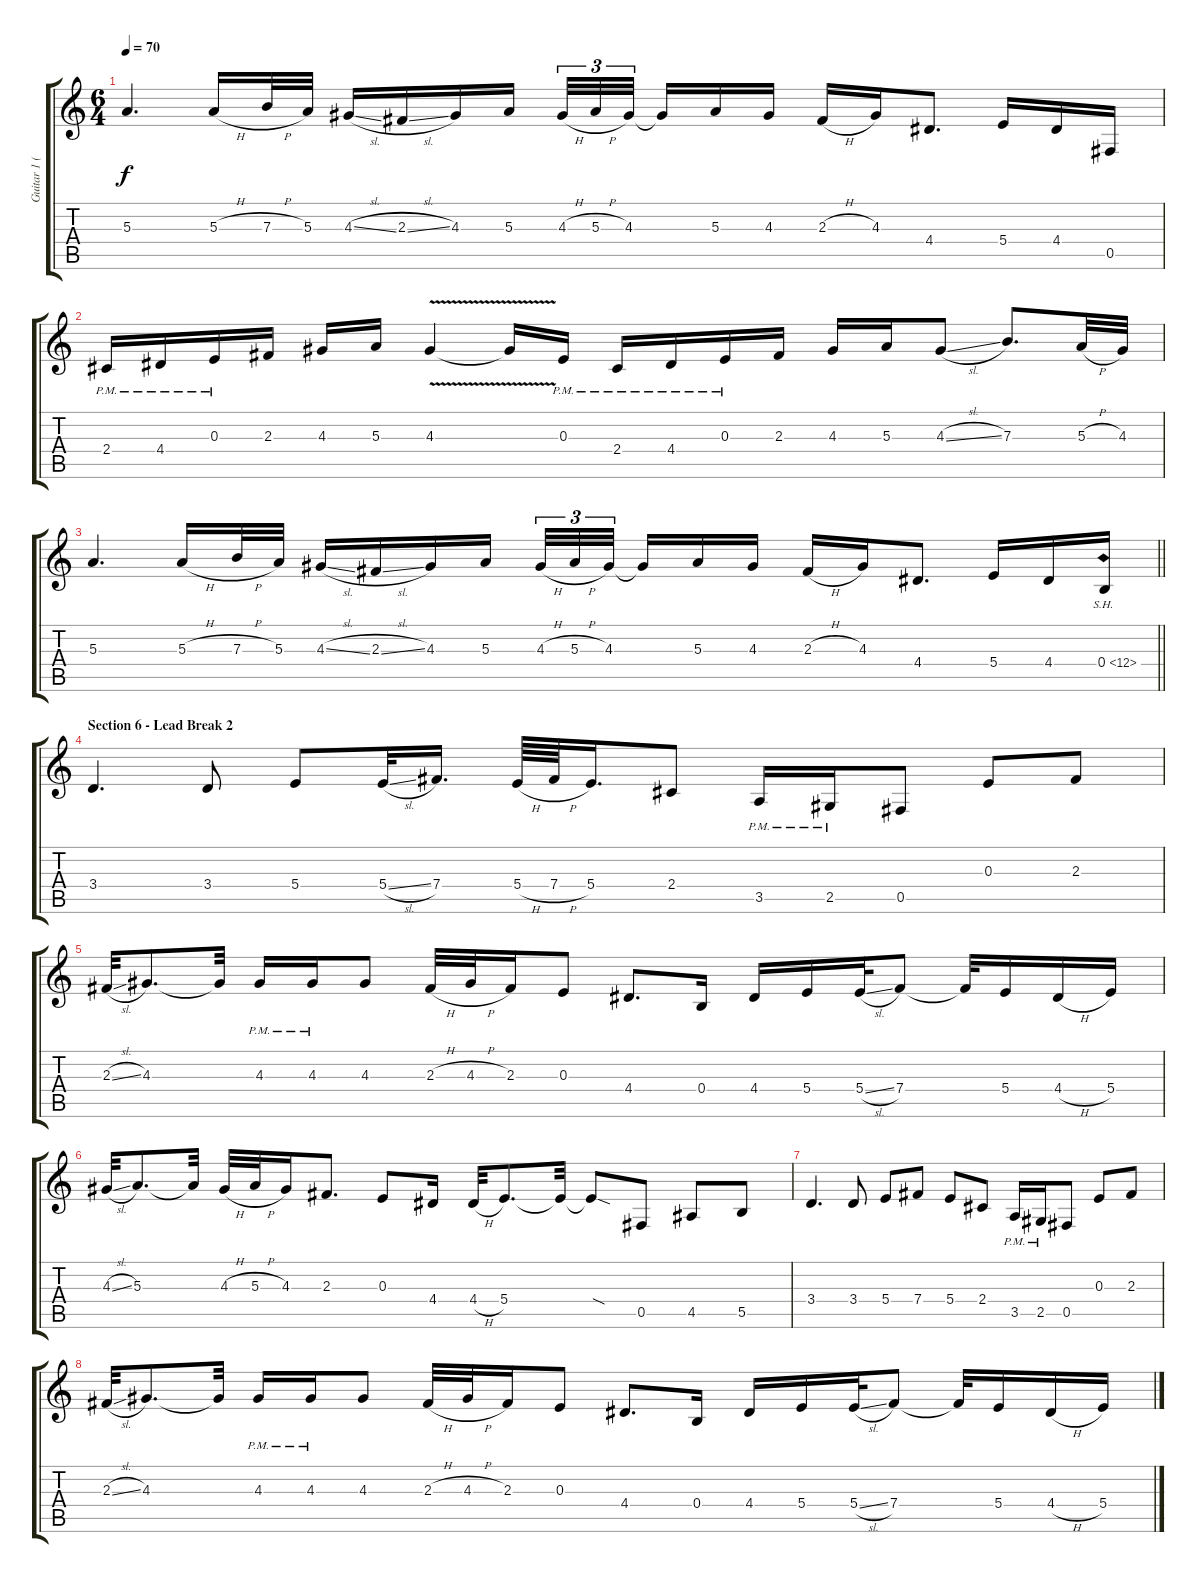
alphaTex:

\track ("Guitar 1 (Distortion)" "Guitar 1 (") {instrument distortionguitar}
\staff {score tabs}
\tuning (Db4 Ab3 E3 B2 Gb2 Db2) {hide}
\ts (6 4)
\tempo 70
\clef g2
\ks c
5.3.4{d dy f} 5.3{h}.16 7.3{h}.32 5.3.32 4.3{sl}.16 2.3{sl}.16 4.3.16 5.3.16 4.3{h}.32{tu (3 2)} 5.3{h}.32{tu (3 2)} 4.3.32{tu (3 2) beam splitsecondary} 4.3{t}.16 5.3.16 4.3.16 2.3{h}.16 4.3.16 4.4.8{d} 5.4.16 4.4.16 0.5.16 |
2.4{pm}.16 4.4{pm}.16 0.3{pm}.16 2.3.16 4.3.16 5.3.16 4.3{v}.4 4.3{t}.16 0.3{pm}.16 2.4{pm}.16 4.4{pm}.16 0.3{pm}.16 2.3.16 4.3.16 5.3.16 4.3{sl}.8 7.3.8{d} 5.3{h}.32 4.3.32 |
\barLineRight lightlight
5.3.4{d} 5.3{h}.16 7.3{h}.32 5.3.32 4.3{sl}.16 2.3{sl}.16 4.3.16 5.3.16 4.3{h}.32{tu (3 2)} 5.3{h}.32{tu (3 2)} 4.3.32{tu (3 2) beam splitsecondary} 4.3{t}.16 5.3.16 4.3.16 2.3{h}.16 4.3.16 4.4.8{d} 5.4.16 4.4.16 0.4{sh 12}.16 |
\section ("" "Section 6 - Lead Break 2")
3.4.4{d} 3.4.8 5.4.8 5.4{sl}.32 7.4.16{d} 5.4{h}.64 7.4{h}.64 5.4.16{d} 2.4.8 3.5{pm}.16 2.5{pm}.16 0.5.8 0.3.8 2.3.8 |
2.3{sl}.32 4.3.8{d} 4.3{t}.32 4.3{pm}.16 4.3{pm}.16 4.3.8 2.3{h}.32 4.3{h}.32 2.3.16 0.3.8 4.4.8{d} 0.4.16 4.4.16 5.4.16 5.4{sl}.32 7.4.8 7.4{t}.32 5.4.16 4.4{h}.16 5.4.16 |
4.3{sl}.32 5.3.8{d} 5.3{t}.32 4.3{h}.32 5.3{h}.32 4.3.16 2.3.8{d} 0.3.8 4.4.16 4.4{h}.32 5.4.8{d} 5.4{t}.32 5.4{sod t}.8 0.5.8 4.5.8 5.5.8 |
3.4.4{d} 3.4.8 5.4.8 7.4.8 5.4.8 2.4.8 3.5{pm}.16 2.5{pm}.16 0.5.8 0.3.8 2.3.8 |
2.3{sl}.32 4.3.8{d} 4.3{t}.32 4.3{pm}.16 4.3{pm}.16 4.3.8 2.3{h}.32 4.3{h}.32 2.3.16 0.3.8 4.4.8{d} 0.4.16 4.4.16 5.4.16 5.4{sl}.32 7.4.8 7.4{t}.32 5.4.16 4.4{h}.16 5.4.16
